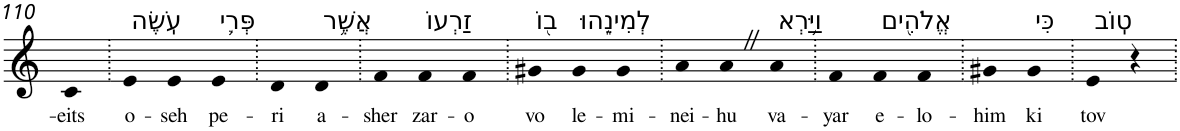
**kern	**text
*part1	*part1
*staff1	*staff1
*I"Piano	*
*I'Pno	*
!!LO:PB:g=z
*clefG2	*
*k[]	*
=110	=110
!	!LO:LY:b
4c	-eits
=111.	=111.
!LO:TX:a:t=עֹֽשֶׂה	!
!	!LO:LY:b
4e	o-
!	!LO:LY:b
4e	-seh
!LO:TX:a:t=פְּרִ֛י	!
!	!LO:LY:b
4e	pe-
=112.	=112.
!	!LO:LY:b
4d	-ri
!LO:TX:a:t=אֲשֶׁ֥ר	!
!	!LO:LY:b
4d	a-
=113.	=113.
!	!LO:LY:b
4f	-sher
!LO:TX:a:t=זַרְעוֹ	!
!	!LO:LY:b
4f	zar-
!	!LO:LY:b
4f	-o
=114.	=114.
!LO:TX:a:t=ב֖וֹ	!
!	!LO:LY:b
4g#X	vo
!LO:TX:a:t=לְמִינֵ֑הוּ	!
!	!LO:LY:b
4g#	le-
!	!LO:LY:b
4g#	-mi-
=115.	=115.
!	!LO:LY:b
4a	-nei-
!	!LO:LY:b
4aZ	-hu
!LO:TX:a:t=וַיַּ֥רְא	!
!	!LO:LY:b
4a	va-
=116.	=116.
!	!LO:LY:b
4f	-yar
!LO:TX:a:t=אֱלֹהִ֖ים	!
!	!LO:LY:b
4f	e-
!	!LO:LY:b
4f	-lo-
=117.	=117.
!	!LO:LY:b
4g#X	-him
!LO:TX:a:t=כִּי	!
!	!LO:LY:b
4g#	ki
=118.	=118.
!LO:TX:a:t=טֽוֹב	!
!	!LO:LY:b
4e	tov
4r	.
=.	=.
*-	*-
